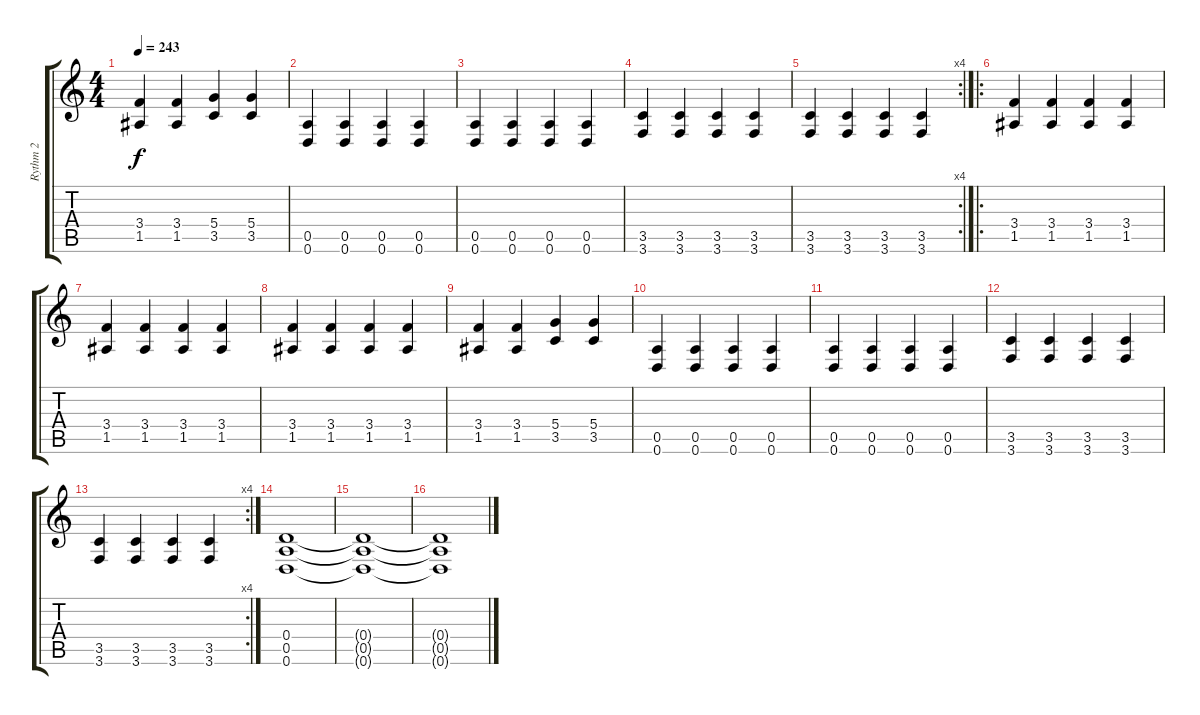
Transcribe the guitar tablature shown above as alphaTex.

\track ("Rythm 2 " "Rythm 2 ") {instrument distortionguitar}
\staff {score tabs}
\tuning (E4 B3 G3 D3 A2 D2) {hide}
\ts (4 4)
\tempo 243
\clef g2
\ks c
(3.4 1.5).4{dy f} (3.4 1.5).4 (5.4 3.5).4 (5.4 3.5).4 |
(0.5 0.6).4 (0.5 0.6).4 (0.5 0.6).4 (0.5 0.6).4 |
(0.5 0.6).4 (0.5 0.6).4 (0.5 0.6).4 (0.5 0.6).4 |
(3.5 3.6).4 (3.5 3.6).4 (3.5 3.6).4 (3.5 3.6).4 |
\rc 4
(3.5 3.6).4 (3.5 3.6).4 (3.5 3.6).4 (3.5 3.6).4 |
\ro
(3.4 1.5).4 (3.4 1.5).4 (3.4 1.5).4 (3.4 1.5).4 |
(3.4 1.5).4 (3.4 1.5).4 (3.4 1.5).4 (3.4 1.5).4 |
(3.4 1.5).4 (3.4 1.5).4 (3.4 1.5).4 (3.4 1.5).4 |
(3.4 1.5).4 (3.4 1.5).4 (5.4 3.5).4 (5.4 3.5).4 |
(0.5 0.6).4 (0.5 0.6).4 (0.5 0.6).4 (0.5 0.6).4 |
(0.5 0.6).4 (0.5 0.6).4 (0.5 0.6).4 (0.5 0.6).4 |
(3.5 3.6).4 (3.5 3.6).4 (3.5 3.6).4 (3.5 3.6).4 |
\rc 4
(3.5 3.6).4 (3.5 3.6).4 (3.5 3.6).4 (3.5 3.6).4 |
(0.4 0.5 0.6).1 |
(0.4{t} 0.5{t} 0.6{t}).1 |
(0.4{t} 0.5{t} 0.6{t}).1
